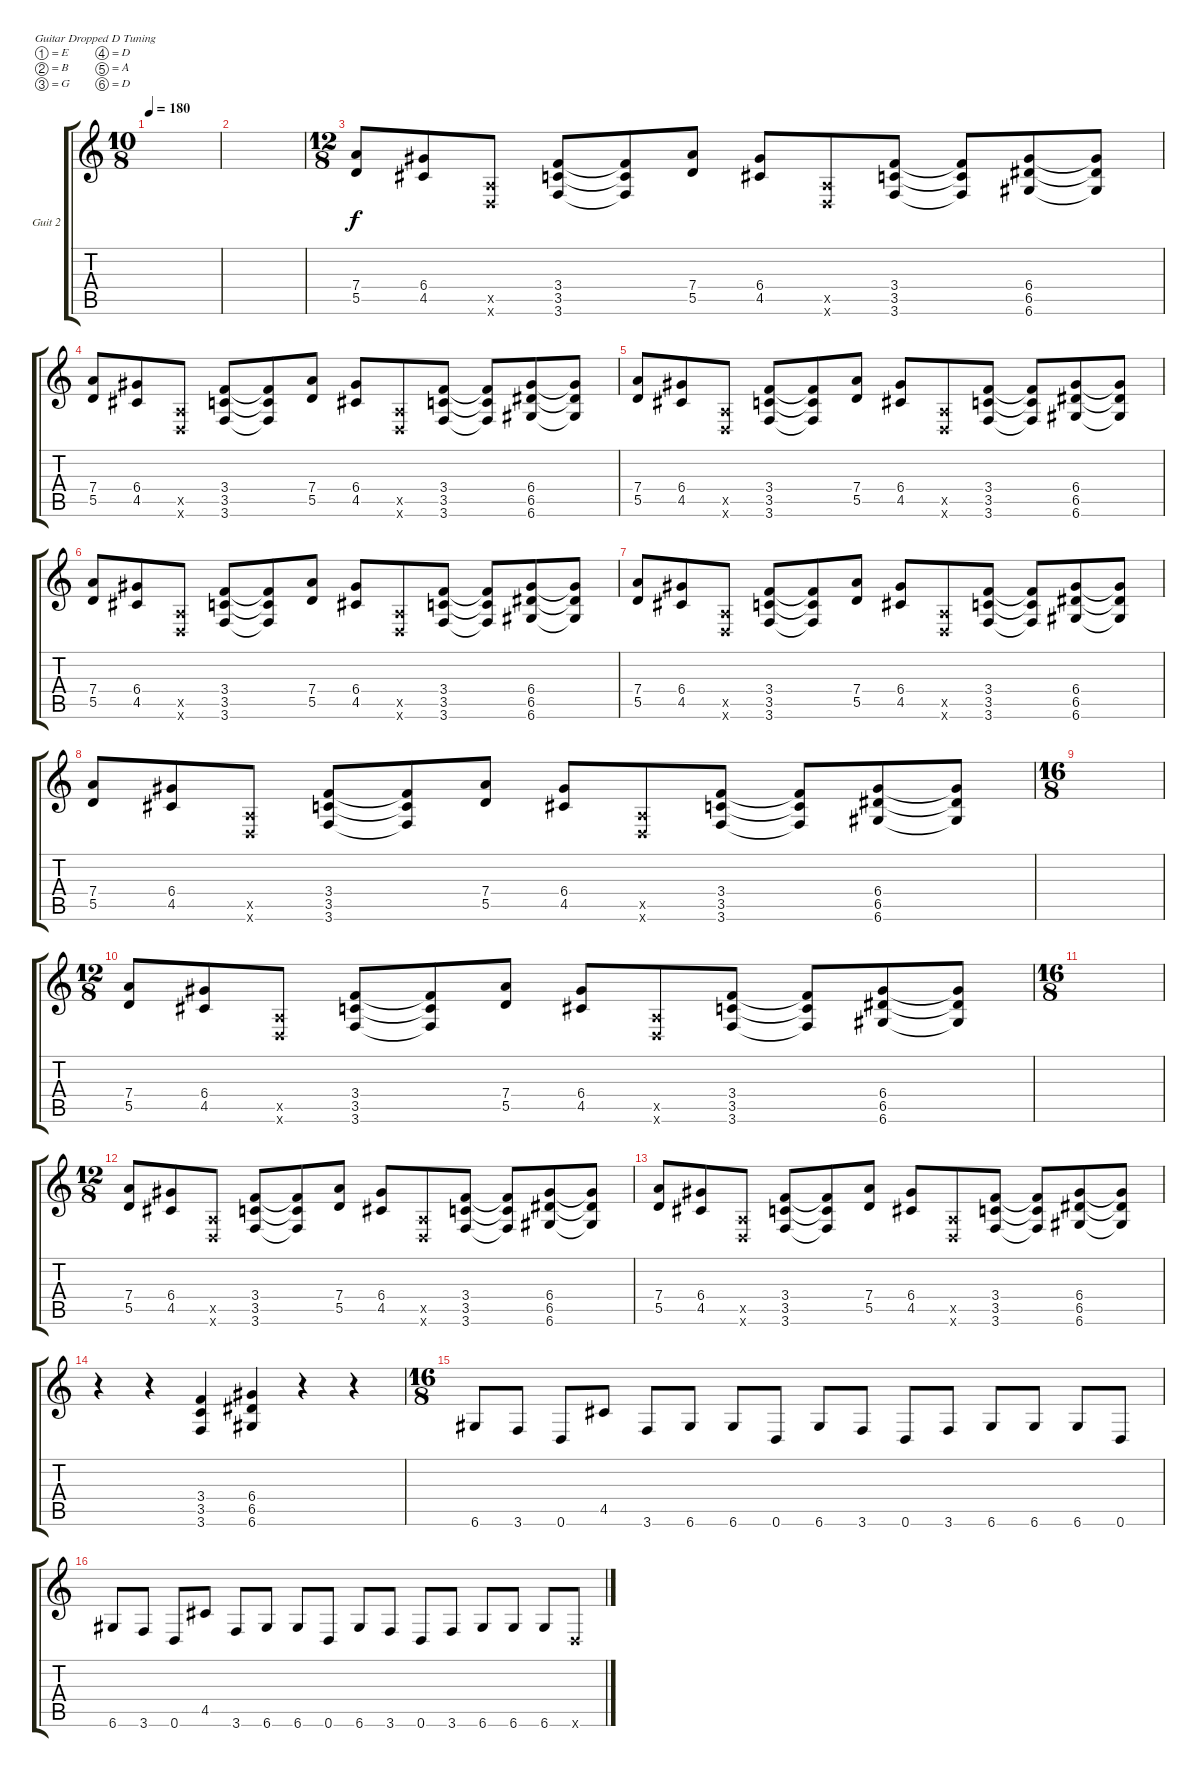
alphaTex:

\defaultSystemsLayout 4
\bracketExtendMode groupsimilarinstruments
\firstSystemTrackNameOrientation horizontal
\otherSystemsTrackNameOrientation horizontal
\track ("Guitar 2" "Guit 2") {instrument electricguitarclean}
\staff {score tabs}
\tuning (E4 B3 G3 D3 A2 D2)
\ts (10 8)
\tempo 180
\clef g2
\scale
0.395904
\ks c
|
\scale
0.208191 |
\ts (12 8)
\scale
0.395904 (5.5 7.4).8 (4.5 6.4).8 (0.5{x} 0.6{x}).8 (3.6 3.5 3.4).8 (3.6{t} 3.4{t} 3.5{t}).8 (5.5 7.4).8 (4.5 6.4).8 (0.6{x} 0.5{x}).8 (3.6 3.4 3.5).8 (3.6{t} 3.5{t} 3.4{t}).8 (6.6 6.5 6.4).8 (6.6{t} 6.4{t} 6.5{t}).8 |
\scale
0.333333 (5.5 7.4).8 (4.5 6.4).8 (0.5{x} 0.6{x}).8 (3.6 3.5 3.4).8 (3.6{t} 3.4{t} 3.5{t}).8 (5.5 7.4).8 (4.5 6.4).8 (0.6{x} 0.5{x}).8 (3.6 3.4 3.5).8 (3.6{t} 3.5{t} 3.4{t}).8 (6.6 6.5 6.4).8 (6.6{t} 6.4{t} 6.5{t}).8 |
\scale
0.333333 (5.5 7.4).8 (4.5 6.4).8 (0.5{x} 0.6{x}).8 (3.6 3.5 3.4).8 (3.6{t} 3.4{t} 3.5{t}).8 (5.5 7.4).8 (4.5 6.4).8 (0.6{x} 0.5{x}).8 (3.6 3.4 3.5).8 (3.6{t} 3.5{t} 3.4{t}).8 (6.6 6.5 6.4).8 (6.6{t} 6.4{t} 6.5{t}).8 |
\scale
0.333333 (5.5 7.4).8 (4.5 6.4).8 (0.5{x} 0.6{x}).8 (3.6 3.5 3.4).8 (3.6{t} 3.4{t} 3.5{t}).8 (5.5 7.4).8 (4.5 6.4).8 (0.6{x} 0.5{x}).8 (3.6 3.4 3.5).8 (3.6{t} 3.5{t} 3.4{t}).8 (6.6 6.5 6.4).8 (6.6{t} 6.4{t} 6.5{t}).8 |
\scale
0.256303 (5.5 7.4).8 (4.5 6.4).8 (0.5{x} 0.6{x}).8 (3.6 3.5 3.4).8 (3.6{t} 3.4{t} 3.5{t}).8 (5.5 7.4).8 (4.5 6.4).8 (0.6{x} 0.5{x}).8 (3.6 3.4 3.5).8 (3.6{t} 3.5{t} 3.4{t}).8 (6.6 6.5 6.4).8 (6.6{t} 6.4{t} 6.5{t}).8 |
\scale
0.256303 (5.5 7.4).8 (4.5 6.4).8 (0.5{x} 0.6{x}).8 (3.6 3.5 3.4).8 (3.6{t} 3.4{t} 3.5{t}).8 (5.5 7.4).8 (4.5 6.4).8 (0.6{x} 0.5{x}).8 (3.6 3.4 3.5).8 (3.6{t} 3.5{t} 3.4{t}).8 (6.6 6.5 6.4).8 (6.6{t} 6.4{t} 6.5{t}).8 |
\ts (16 8)
\scale
0.487395 |
\ts (12 8)
\scale
0.333333 (5.5 7.4).8 (4.5 6.4).8 (0.5{x} 0.6{x}).8 (3.6 3.5 3.4).8 (3.6{t} 3.4{t} 3.5{t}).8 (5.5 7.4).8 (4.5 6.4).8 (0.6{x} 0.5{x}).8 (3.6 3.4 3.5).8 (3.6{t} 3.5{t} 3.4{t}).8 (6.6 6.5 6.4).8 (6.6{t} 6.4{t} 6.5{t}).8 |
\ts (16 8)
\scale
0.333333 |
\ts (12 8)
\scale
0.333333 (5.5 7.4).8 (4.5 6.4).8 (0.5{x} 0.6{x}).8 (3.6 3.5 3.4).8 (3.6{t} 3.4{t} 3.5{t}).8 (5.5 7.4).8 (4.5 6.4).8 (0.6{x} 0.5{x}).8 (3.6 3.4 3.5).8 (3.6{t} 3.5{t} 3.4{t}).8 (6.6 6.5 6.4).8 (6.6{t} 6.4{t} 6.5{t}).8 |
\scale
0.256303 (5.5 7.4).8 (4.5 6.4).8 (0.5{x} 0.6{x}).8 (3.6 3.5 3.4).8 (3.6{t} 3.4{t} 3.5{t}).8 (5.5 7.4).8 (4.5 6.4).8 (0.6{x} 0.5{x}).8 (3.6 3.4 3.5).8 (3.6{t} 3.5{t} 3.4{t}).8 (6.6 6.5 6.4).8 (6.6{t} 6.4{t} 6.5{t}).8 |
\scale
0.256303 r.4 r.4 (3.5 3.6 3.4).4 (6.5 6.4 6.6).4 r.4 r.4 |
\ts (16 8)
\scale
0.487395 6.6.8 3.6.8 0.6.8 4.5.8 3.6.8 6.6.8 6.6.8 0.6.8 6.6.8 3.6.8 0.6.8 3.6.8 6.6.8 6.6.8 6.6.8 0.6.8 |
\scale
0.256303 6.6.8 3.6.8 0.6.8 4.5.8 3.6.8 6.6.8 6.6.8 0.6.8 6.6.8 3.6.8 0.6.8 3.6.8 6.6.8 6.6.8 6.6.8 0.6{x}.8
